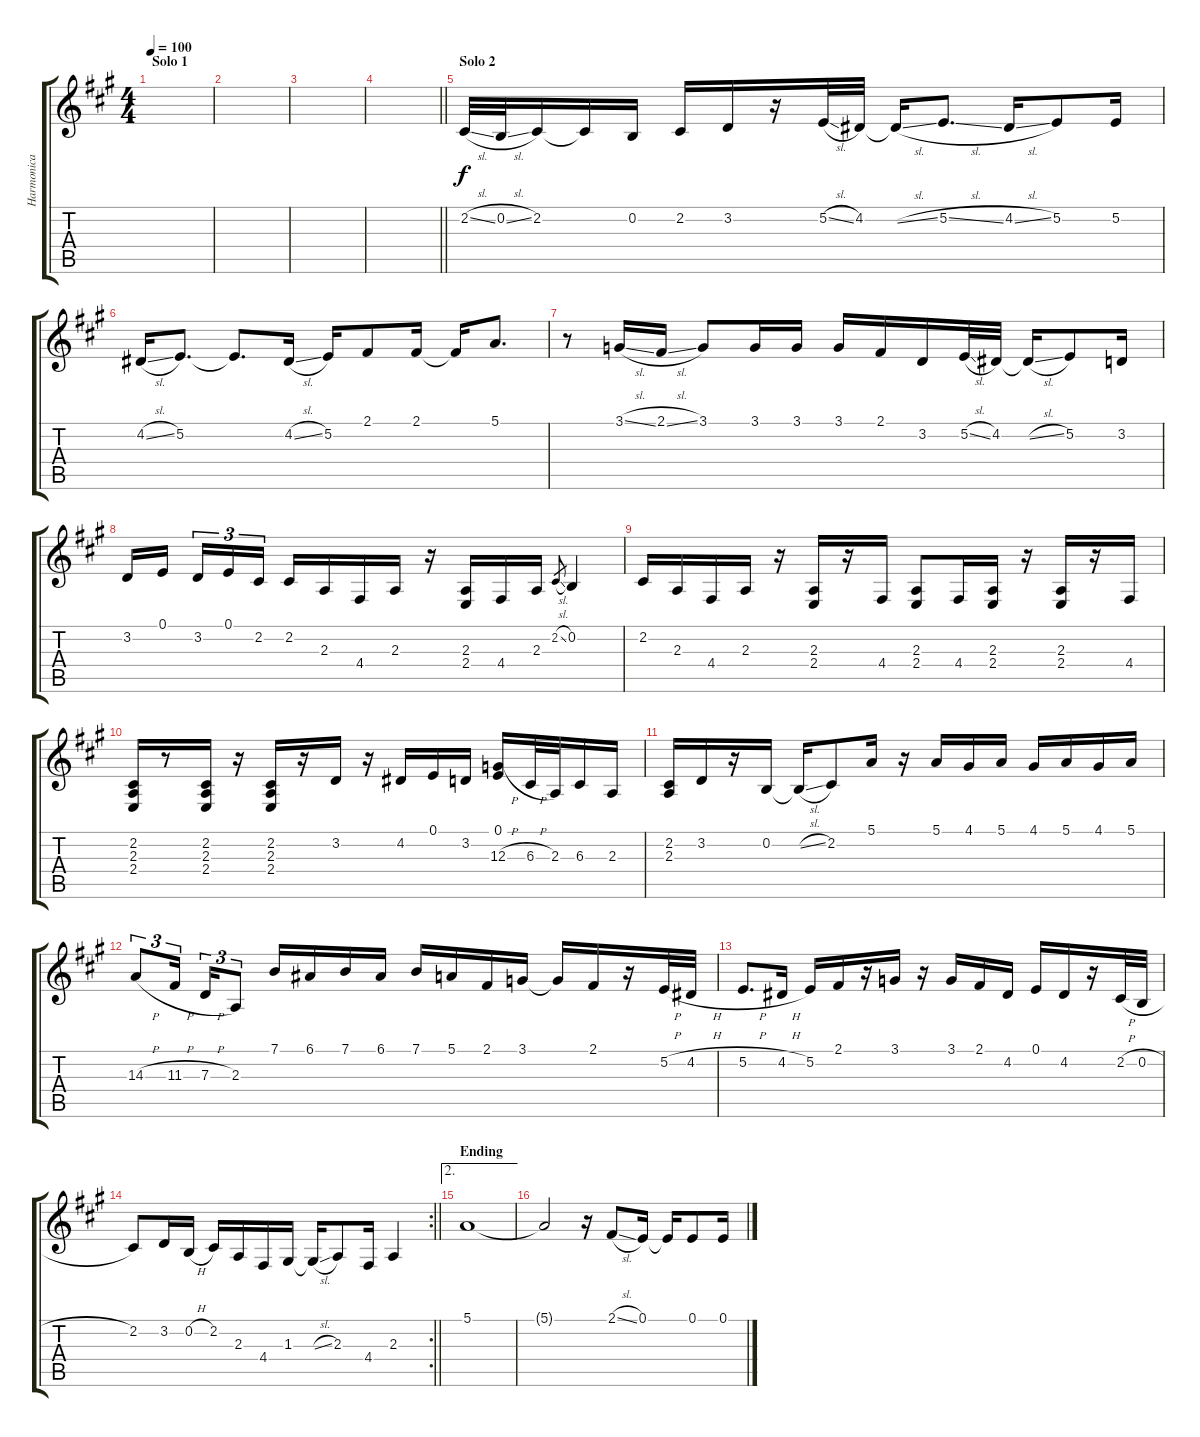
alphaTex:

\track ("Harmonica" "Harmonica") {instrument harmonica}
\staff {score tabs}
\tuning (E4 B3 G3 D3 A2 E2) {hide}
\ts (4 4)
\section ("" "Solo 1")
\tempo 100
\clef g2
\ks a
|
|
|
\barLineRight lightlight
|
\section ("" "Solo 2")
2.2{sl}.32 0.2{sl}.32 2.2.16 2.2{t}.16 0.2.16 2.2.16 3.2.16 r.16 5.2{sl}.32 4.2.32 4.2{sl t}.16 5.2{sl}.8{d} 4.2{sl}.16 5.2.8 5.2.16 |
4.2{sl}.16 5.2.8{d} 5.2{t}.8{d} 4.2{sl}.16 5.2.16 2.1.8 2.1.16 2.1{t}.16 5.1.8{d} |
r.8 3.1{sl}.16 2.1{sl}.16 3.1.8 3.1.16 3.1.16 3.1.16 2.1.16 3.2.16 5.2{sl}.32 4.2.32 4.2{sl t}.16 5.2.8 3.2.16 |
3.2.16 0.1.16{beam splitsecondary} 3.2.16{tu (3 2)} 0.1.16{tu (3 2)} 2.2.16{tu (3 2)} 2.2.16 2.3.16 4.4.16 2.3.16 r.16 (2.3 2.4).16 4.4.16 2.3.16 2.2{sl}.8{gr} 0.2.4 |
2.2.16 2.3.16 4.4.16 2.3.16 r.16 (2.3 2.4).16 r.16 4.4.16 (2.3 2.4).8 4.4.16 (2.3 2.4).16 r.16 (2.3 2.4).16 r.16 4.4.16 |
(2.2 2.3 2.4).16 r.8 (2.2 2.3 2.4).16 r.16 (2.2 2.3 2.4).16 r.16 3.2.16 r.16 4.2.16 0.1.16 3.2.16 (0.1 12.3{h}).16 6.3{h}.32 2.3.32 6.3.16 2.3.16 |
(2.2 2.3).16 3.2.16 r.16 0.2.16 0.2{sl t}.16 2.2.8 5.1.16 r.16 5.1.16 4.1.16 5.1.16 4.1.16 5.1.16 4.1.16 5.1.16 |
14.3{h}.8{tu (3 2)} 11.3{h}.16{tu (3 2) beam splitsecondary} 7.3{h}.16{tu (3 2)} 2.3.8{tu (3 2)} 7.1.16 6.1.16 7.1.16 6.1.16 7.1.16 5.1.16 2.1.16 3.1.16 3.1{t}.16 2.1.16 r.16 5.2{h}.32 4.2{h}.32 |
5.2{h}.8{d} 4.2{h}.16 5.2.16 2.1.16 r.16 3.1.16 r.16 3.1.16 2.1.16 4.2.16 0.1.16 4.2.16 r.16 2.2{h}.32 0.2{h}.32 |
\rc 2
\barLineRight lightlight
2.2.8 3.2.16 0.2{h}.16 2.2.16 2.3.16 4.4.16 1.3.16 1.3{sl t}.16 2.3.8 4.4.16 2.3.4 |
\ae 2
\section ("" "Ending")
5.1.1 |
5.1{t}.2 r.16 2.1{sl}.8 0.1.16 0.1{t}.16 0.1.8 0.1.16
